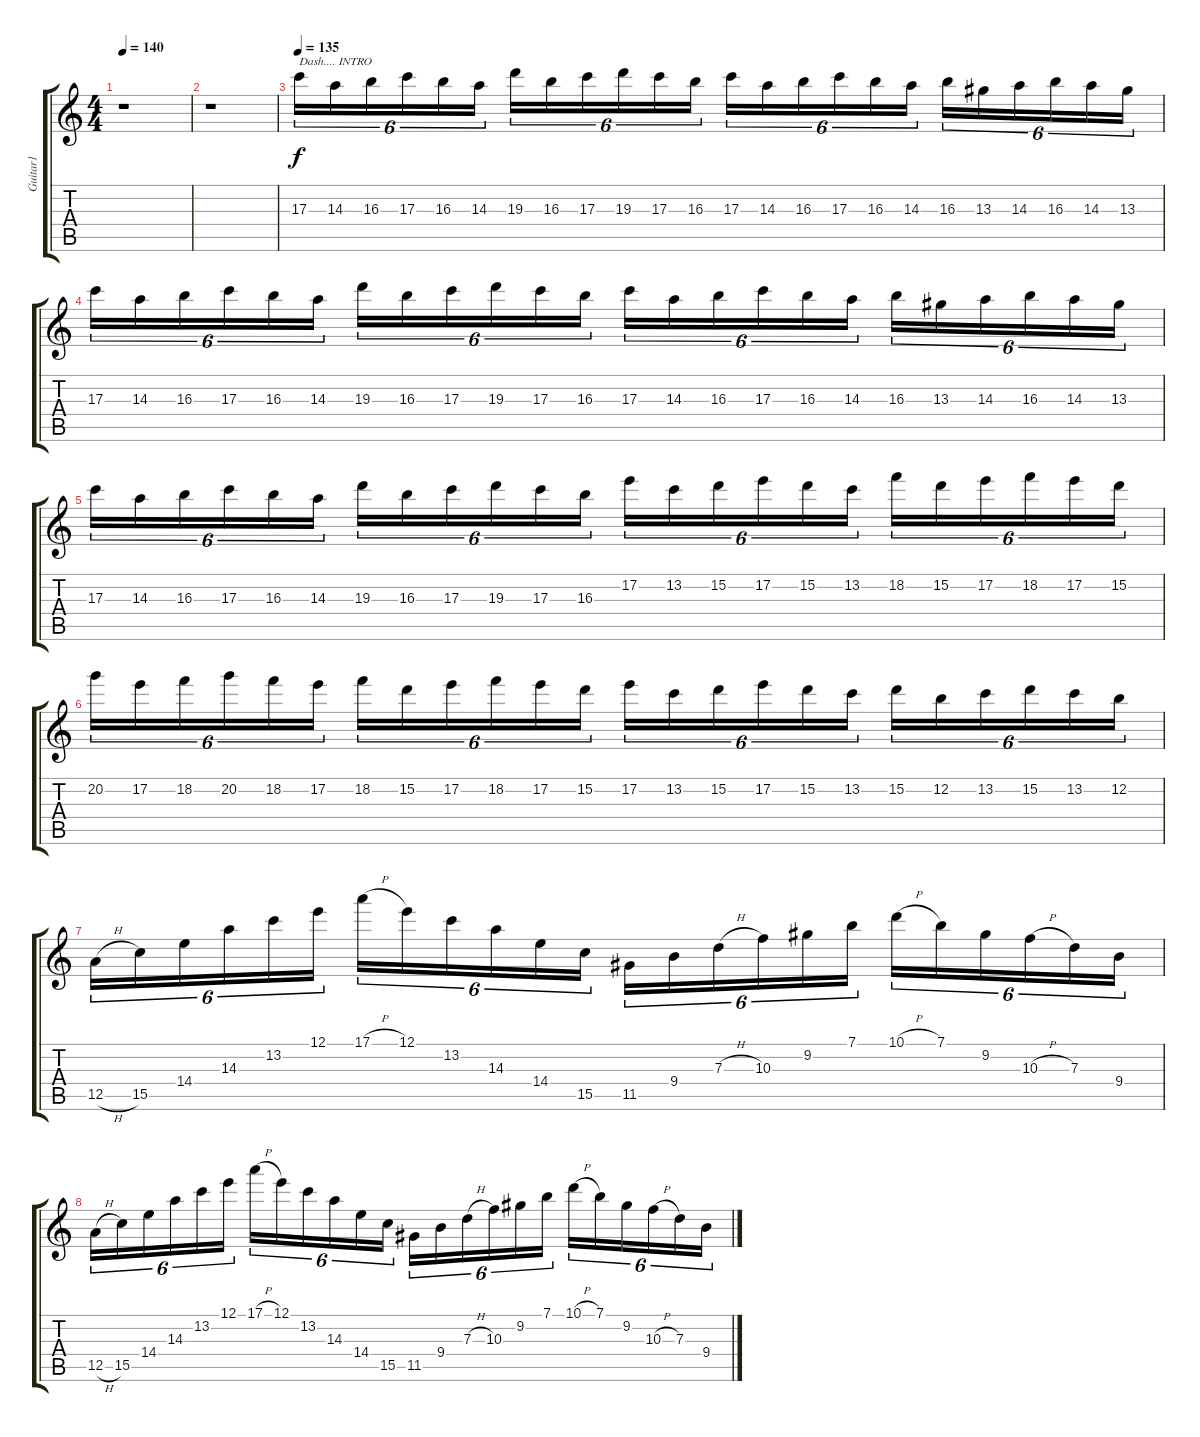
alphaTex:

\track ("Guitar1" "Guitar1") {instrument overdrivenguitar}
\staff {score tabs}
\tuning (E4 B3 G3 D3 A2 E2) {hide}
\ts (4 4)
\tempo 140
\clef g2
\ks c
r.1{dy f} |
r.1 |
\tempo 135
17.3.16{tu (6 4) txt "Dash.... INTRO"} 14.3.16{tu (6 4)} 16.3.16{tu (6 4)} 17.3.16{tu (6 4)} 16.3.16{tu (6 4)} 14.3.16{tu (6 4)} 19.3.16{tu (6 4)} 16.3.16{tu (6 4)} 17.3.16{tu (6 4)} 19.3.16{tu (6 4)} 17.3.16{tu (6 4)} 16.3.16{tu (6 4)} 17.3.16{tu (6 4)} 14.3.16{tu (6 4)} 16.3.16{tu (6 4)} 17.3.16{tu (6 4)} 16.3.16{tu (6 4)} 14.3.16{tu (6 4)} 16.3.16{tu (6 4)} 13.3.16{tu (6 4)} 14.3.16{tu (6 4)} 16.3.16{tu (6 4)} 14.3.16{tu (6 4)} 13.3.16{tu (6 4)} |
17.3.16{tu (6 4)} 14.3.16{tu (6 4)} 16.3.16{tu (6 4)} 17.3.16{tu (6 4)} 16.3.16{tu (6 4)} 14.3.16{tu (6 4)} 19.3.16{tu (6 4)} 16.3.16{tu (6 4)} 17.3.16{tu (6 4)} 19.3.16{tu (6 4)} 17.3.16{tu (6 4)} 16.3.16{tu (6 4)} 17.3.16{tu (6 4)} 14.3.16{tu (6 4)} 16.3.16{tu (6 4)} 17.3.16{tu (6 4)} 16.3.16{tu (6 4)} 14.3.16{tu (6 4)} 16.3.16{tu (6 4)} 13.3.16{tu (6 4)} 14.3.16{tu (6 4)} 16.3.16{tu (6 4)} 14.3.16{tu (6 4)} 13.3.16{tu (6 4)} |
17.3.16{tu (6 4)} 14.3.16{tu (6 4)} 16.3.16{tu (6 4)} 17.3.16{tu (6 4)} 16.3.16{tu (6 4)} 14.3.16{tu (6 4)} 19.3.16{tu (6 4)} 16.3.16{tu (6 4)} 17.3.16{tu (6 4)} 19.3.16{tu (6 4)} 17.3.16{tu (6 4)} 16.3.16{tu (6 4)} 17.2.16{tu (6 4)} 13.2.16{tu (6 4)} 15.2.16{tu (6 4)} 17.2.16{tu (6 4)} 15.2.16{tu (6 4)} 13.2.16{tu (6 4)} 18.2.16{tu (6 4)} 15.2.16{tu (6 4)} 17.2.16{tu (6 4)} 18.2.16{tu (6 4)} 17.2.16{tu (6 4)} 15.2.16{tu (6 4)} |
20.2.16{tu (6 4)} 17.2.16{tu (6 4)} 18.2.16{tu (6 4)} 20.2.16{tu (6 4)} 18.2.16{tu (6 4)} 17.2.16{tu (6 4)} 18.2.16{tu (6 4)} 15.2.16{tu (6 4)} 17.2.16{tu (6 4)} 18.2.16{tu (6 4)} 17.2.16{tu (6 4)} 15.2.16{tu (6 4)} 17.2.16{tu (6 4)} 13.2.16{tu (6 4)} 15.2.16{tu (6 4)} 17.2.16{tu (6 4)} 15.2.16{tu (6 4)} 13.2.16{tu (6 4)} 15.2.16{tu (6 4)} 12.2.16{tu (6 4)} 13.2.16{tu (6 4)} 15.2.16{tu (6 4)} 13.2.16{tu (6 4)} 12.2.16{tu (6 4)} |
12.5{h}.16{tu (6 4)} 15.5.16{tu (6 4)} 14.4.16{tu (6 4)} 14.3.16{tu (6 4)} 13.2.16{tu (6 4)} 12.1.16{tu (6 4)} 17.1{h}.16{tu (6 4)} 12.1.16{tu (6 4)} 13.2.16{tu (6 4)} 14.3.16{tu (6 4)} 14.4.16{tu (6 4)} 15.5.16{tu (6 4)} 11.5.16{tu (6 4)} 9.4.16{tu (6 4)} 7.3{h}.16{tu (6 4)} 10.3.16{tu (6 4)} 9.2.16{tu (6 4)} 7.1.16{tu (6 4)} 10.1{h}.16{tu (6 4)} 7.1.16{tu (6 4)} 9.2.16{tu (6 4)} 10.3{h}.16{tu (6 4)} 7.3.16{tu (6 4)} 9.4.16{tu (6 4)} |
12.5{h}.16{tu (6 4)} 15.5.16{tu (6 4)} 14.4.16{tu (6 4)} 14.3.16{tu (6 4)} 13.2.16{tu (6 4)} 12.1.16{tu (6 4)} 17.1{h}.16{tu (6 4)} 12.1.16{tu (6 4)} 13.2.16{tu (6 4)} 14.3.16{tu (6 4)} 14.4.16{tu (6 4)} 15.5.16{tu (6 4)} 11.5.16{tu (6 4)} 9.4.16{tu (6 4)} 7.3{h}.16{tu (6 4)} 10.3.16{tu (6 4)} 9.2.16{tu (6 4)} 7.1.16{tu (6 4)} 10.1{h}.16{tu (6 4)} 7.1.16{tu (6 4)} 9.2.16{tu (6 4)} 10.3{h}.16{tu (6 4)} 7.3.16{tu (6 4)} 9.4.16{tu (6 4)}
